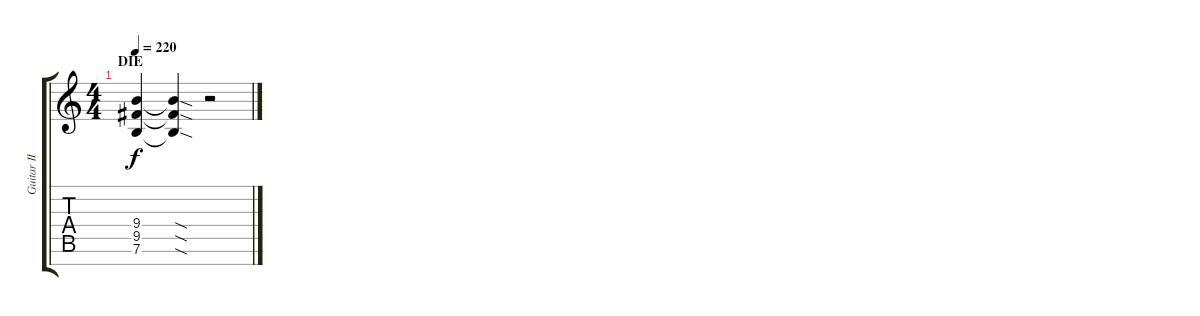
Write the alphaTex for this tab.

\track ("Guitar II" "Guitar II") {instrument distortionguitar}
\staff {score tabs}
\tuning (E4 B3 G3 D3 A2 E2 B1) {hide}
\ts (4 4)
\section ("" "DIE")
\tempo 220
\clef g2
\ks c
(9.4 9.5 7.6).4{dy f} (9.4{sod t} 9.5{sod t} 7.6{sod t}).4 r.2
